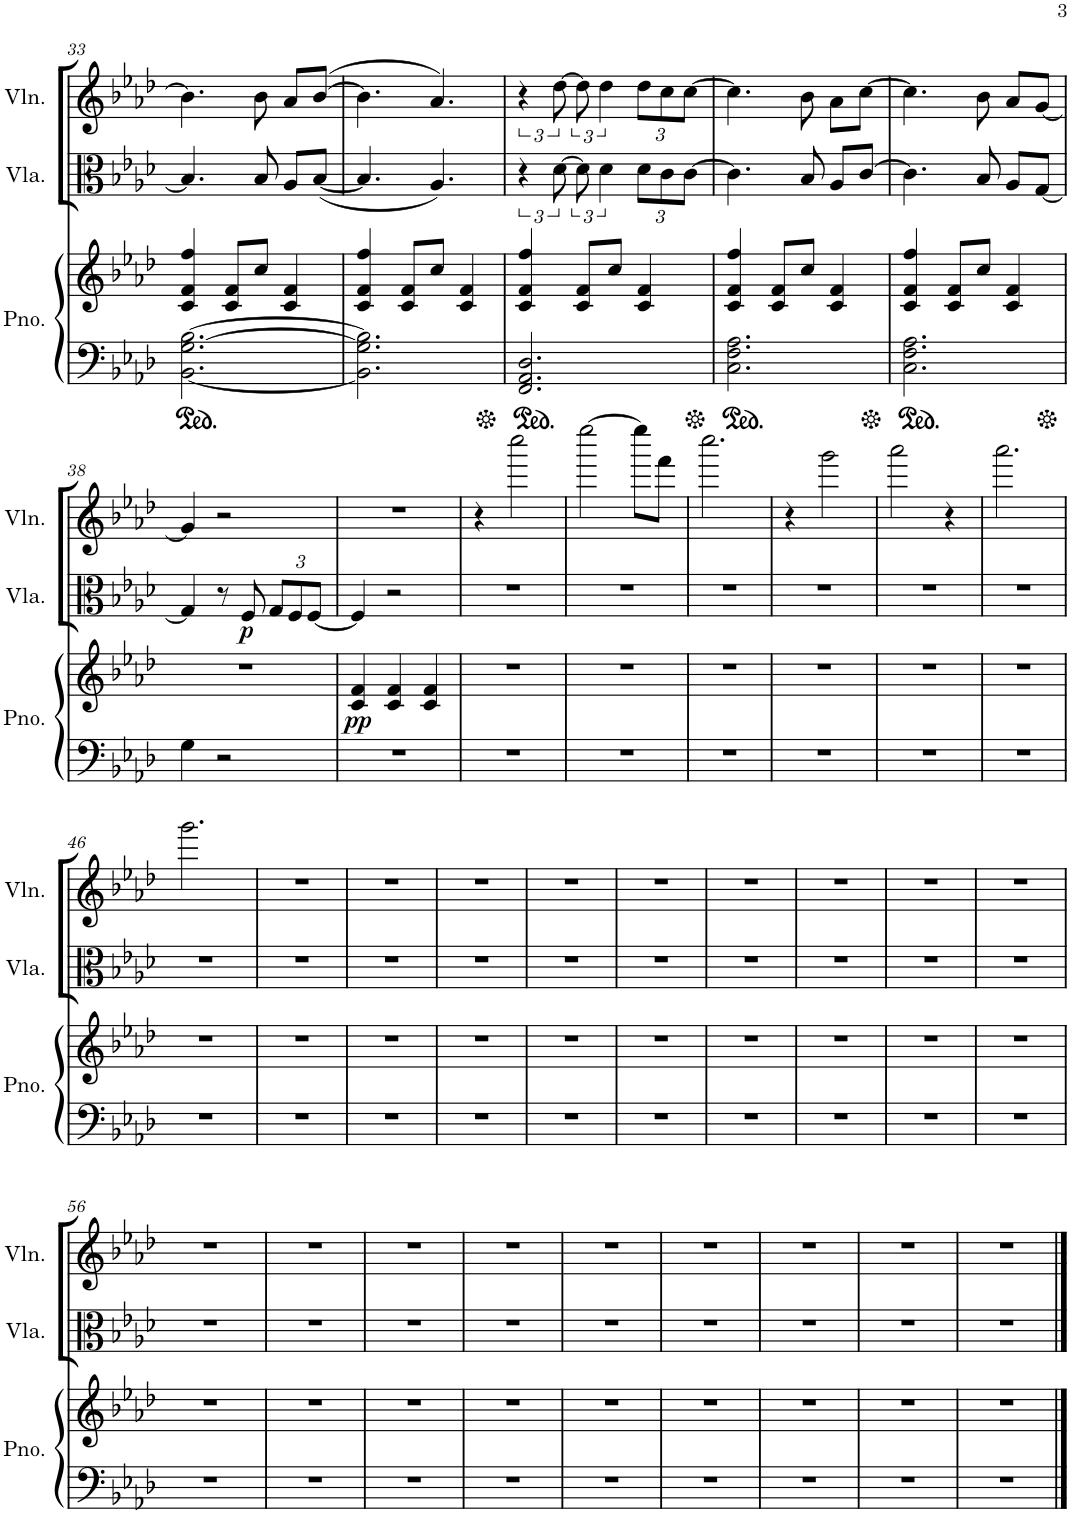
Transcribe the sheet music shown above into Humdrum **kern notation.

**kern	**kern	**dynam	**kern	**dynam	**kern
*part3	*part3	*part3	*part2	*part2	*part1
*staff4	*staff3	*staff3/4	*staff2	*staff2	*staff1
*I"Piano	*	*	*I"Viola	*	*I"Violin
*I'Pno.	*	*	*I'Vla.	*	*I'Vln.
!!LO:PB:g=z
*clefF4	*clefG2	*	*clefC3	*	*clefG2
*k[b-e-a-d-]	*k[b-e-a-d-]	*	*k[b-e-a-d-]	*	*k[b-e-a-d-]
*M3/4	*M3/4	*	*M3/4	*	*M3/4
=33	=33	=33	=33	=33	=33
[2.BB-\ [2.G\ [2.B-\	4c/ 4f/ 4ff/	.	4.B-/]	.	4.b-\]
.	8c/ 8f/L	.	.	.	.
.	8cc/J	.	8B-/	.	8b-\
.	4c/ 4f/	.	8A-/L	.	8a-/L
.	.	.	([8B-/J	.	([8b-/J
=34	=34	=34	=34	=34	=34
2.BB-\] 2.G\] 2.B-\]	4c/ 4f/ 4ff/	.	4.B-/]	.	4.b-\]
.	8c/ 8f/L	.	.	.	.
.	8cc/J	.	4.A-/)	.	4.a-/)
.	4c/ 4f/	.	.	.	.
=35	=35	=35	=35	=35	=35
2.FF/ 2.AA-/ 2.D-/	4c/ 4f/ 4ff/	.	6r	.	6r
.	.	.	[12d-\	.	[12dd-\
.	8c/ 8f/L	.	12d-\]	.	12dd-\]
.	.	.	6d-\	.	6dd-\
.	8cc/J	.	.	.	.
*	*	*	*Xbrackettup	*	*Xbrackettup
.	4c/ 4f/	.	12d-\L	.	12dd-\L
.	.	.	12c\	.	12cc\
.	.	.	[12c\J	.	[12cc\J
=36	=36	=36	=36	=36	=36
2.C\ 2.F\ 2.A-\	4c/ 4f/ 4ff/	.	4.c\]	.	4.cc\]
.	8c/ 8f/L	.	.	.	.
.	8cc/J	.	8B-/	.	8b-\
.	4c/ 4f/	.	8A-/L	.	8a-\L
.	.	.	[8c/J	.	[8cc\J
=37	=37	=37	=37	=37	=37
2.C\ 2.F\ 2.A-\	4c/ 4f/ 4ff/	.	4.c\]	.	4.cc\]
.	8c/ 8f/L	.	.	.	.
.	8cc/J	.	8B-/	.	8b-\
.	4c/ 4f/	.	8A-/L	.	8a-/L
.	.	.	[8G/J	.	[8g/J
!!LO:LB:g=z
=38	=38	=38	=38	=38	=38
4G\	2.r	.	4G/]	.	4g/]
2r	.	.	8r	.	2r
!	!	!	!	!LO:DY:b	!
.	.	.	8F/	p	.
.	.	.	12G/L	.	.
.	.	.	12F/	.	.
.	.	.	[12F/J	.	.
=39	=39	=39	=39	=39	=39
!	!	!LO:DY:b	!	!	!
2.r	4c/ 4f/	pp	4F/]	.	2.r
.	4c/ 4f/	.	2r	.	.
.	4c/ 4f/	.	.	.	.
=40	=40	=40	=40	=40	=40
2.r	2.r	.	2.r	.	4r
.	.	.	.	.	2cccc\
=41	=41	=41	=41	=41	=41
2.r	2.r	.	2.r	.	[2eeee-\
.	.	.	.	.	8eeee-\L]
.	.	.	.	.	8fff\J
=42	=42	=42	=42	=42	=42
2.r	2.r	.	2.r	.	2.cccc\
=43	=43	=43	=43	=43	=43
2.r	2.r	.	2.r	.	4r
.	.	.	.	.	2ggg\
=44	=44	=44	=44	=44	=44
2.r	2.r	.	2.r	.	2aaa-\
.	.	.	.	.	4r
=45	=45	=45	=45	=45	=45
2.r	2.r	.	2.r	.	2.aaa-\
!!LO:LB:g=z
=46	=46	=46	=46	=46	=46
2.r	2.r	.	2.r	.	2.ggg\
=47	=47	=47	=47	=47	=47
2.r	2.r	.	2.r	.	2.r
=48	=48	=48	=48	=48	=48
2.r	2.r	.	2.r	.	2.r
=49	=49	=49	=49	=49	=49
2.r	2.r	.	2.r	.	2.r
=50	=50	=50	=50	=50	=50
2.r	2.r	.	2.r	.	2.r
=51	=51	=51	=51	=51	=51
2.r	2.r	.	2.r	.	2.r
=52	=52	=52	=52	=52	=52
2.r	2.r	.	2.r	.	2.r
=53	=53	=53	=53	=53	=53
2.r	2.r	.	2.r	.	2.r
=54	=54	=54	=54	=54	=54
2.r	2.r	.	2.r	.	2.r
=55	=55	=55	=55	=55	=55
2.r	2.r	.	2.r	.	2.r
!!LO:LB:g=z
=56	=56	=56	=56	=56	=56
2.r	2.r	.	2.r	.	2.r
=57	=57	=57	=57	=57	=57
2.r	2.r	.	2.r	.	2.r
=58	=58	=58	=58	=58	=58
2.r	2.r	.	2.r	.	2.r
=59	=59	=59	=59	=59	=59
2.r	2.r	.	2.r	.	2.r
=60	=60	=60	=60	=60	=60
2.r	2.r	.	2.r	.	2.r
=61	=61	=61	=61	=61	=61
2.r	2.r	.	2.r	.	2.r
=62	=62	=62	=62	=62	=62
2.r	2.r	.	2.r	.	2.r
=63	=63	=63	=63	=63	=63
2.r	2.r	.	2.r	.	2.r
=64	=64	=64	=64	=64	=64
2.r	2.r	.	2.r	.	2.r
==	==	==	==	==	==
*-	*-	*-	*-	*-	*-
